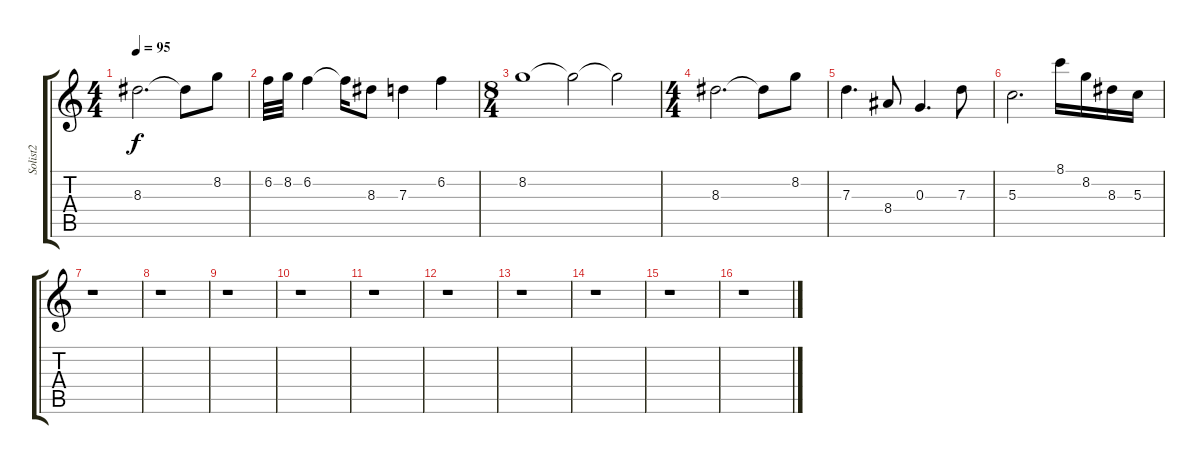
\track ("Solist2" "Solist2") {instrument distortionguitar}
\staff {score tabs}
\tuning (E4 B3 G3 D3 A2 E2) {hide}
\ts (4 4)
\tempo 95
\clef g2
\ks c
8.3.2{d dy f} 8.3{t}.8 8.2.8 |
6.2.32 8.2.32 6.2.4 6.2{t}.16 8.3.8 7.3.4 6.2.4 |
\ts (8 4)
8.2.1 8.2{t}.2 8.2{t}.2 |
\ts (4 4)
8.3.2{d} 8.3{t}.8 8.2.8 |
7.3.4{d} 8.4.8 0.3.4{d} 7.3.8 |
5.3.2{d} 8.1.16 8.2.16 8.3.16 5.3.16 |
r.1 |
r.1 |
r.1 |
r.1 |
r.1 |
r.1 |
r.1 |
r.1 |
r.1 |
r.1
